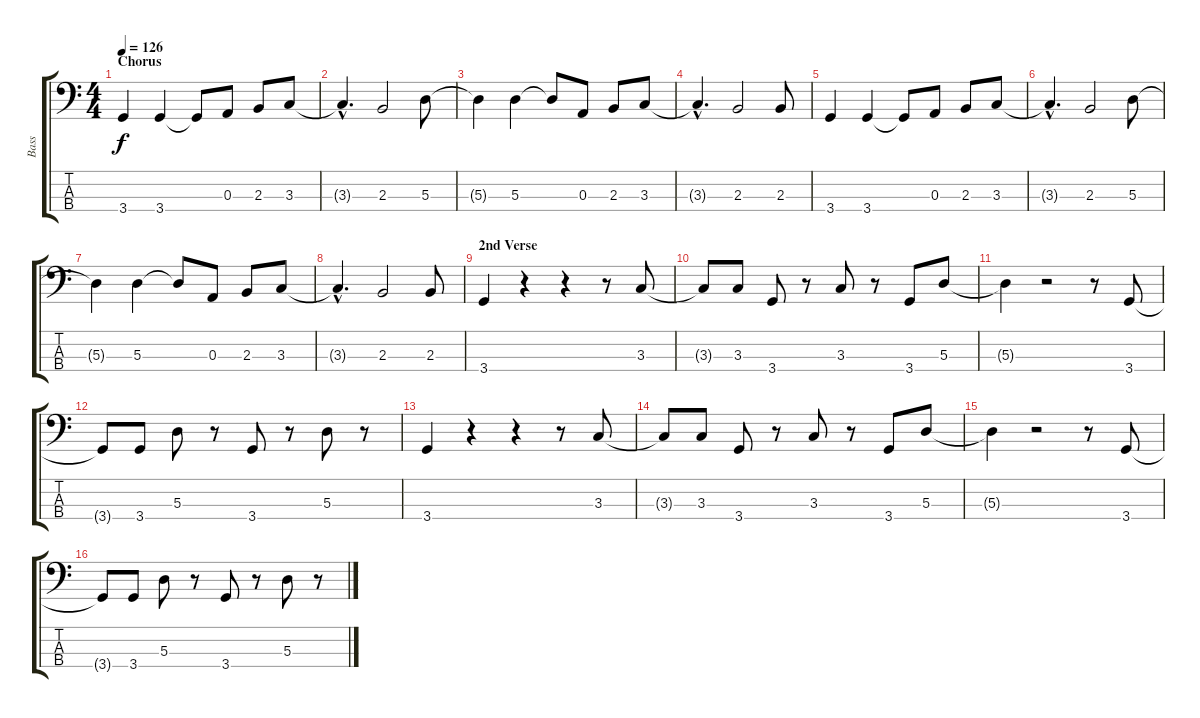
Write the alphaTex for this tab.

\track ("Bass" "Bass") {instrument electricbasspick}
\staff {score tabs}
\tuning (G2 D2 A1 E1) {hide}
\ts (4 4)
\section ("" "Chorus")
\tempo 126
\clef f4
\ks c
3.4.4{dy f} 3.4.4 3.4{t}.8 0.3.8 2.3.8 3.3.8 |
3.3{hac t}.4{d} 2.3.2 5.3.8 |
5.3{t}.4 5.3.4 5.3{t}.8 0.3.8 2.3.8 3.3.8 |
3.3{hac t}.4{d} 2.3.2 2.3.8 |
3.4.4 3.4.4 3.4{t}.8 0.3.8 2.3.8 3.3.8 |
3.3{hac t}.4{d} 2.3.2 5.3.8 |
5.3{t}.4 5.3.4 5.3{t}.8 0.3.8 2.3.8 3.3.8 |
3.3{hac t}.4{d} 2.3.2 2.3.8 |
\section ("" "2nd Verse")
3.4.4 r.4 r.4 r.8 3.3.8 |
3.3{t}.8 3.3.8 3.4.8 r.8 3.3.8 r.8 3.4.8 5.3.8 |
5.3{t}.4 r.2 r.8 3.4.8 |
3.4{t}.8 3.4.8 5.3.8 r.8 3.4.8 r.8 5.3.8 r.8 |
3.4.4 r.4 r.4 r.8 3.3.8 |
3.3{t}.8 3.3.8 3.4.8 r.8 3.3.8 r.8 3.4.8 5.3.8 |
5.3{t}.4 r.2 r.8 3.4.8 |
3.4{t}.8 3.4.8 5.3.8 r.8 3.4.8 r.8 5.3.8 r.8
